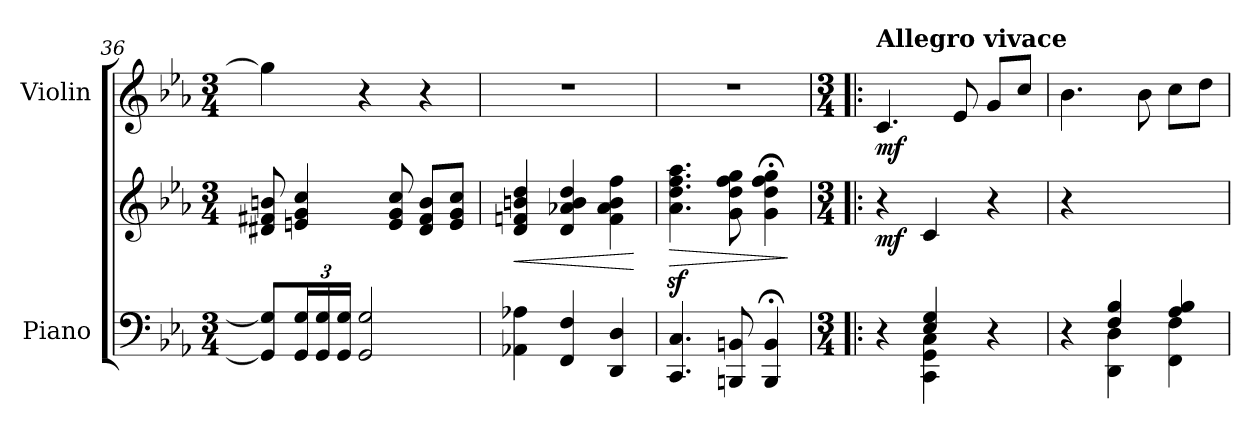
**kern	**kern	**dynam	**kern	**dynam
*part2	*part2	*part2	*part1	*part1
*staff3	*staff2	*staff2/3	*staff1	*staff1
*I"Piano	*	*	*I"Violin	*
*I'Pno	*	*	*I'Vln	*
*clefF4	*clefG2	*	*clefG2	*
*k[b-e-a-]	*k[b-e-a-]	*	*k[b-e-a-]	*
*M3/4	*M3/4	*	*M3/4	*
=36	=36	=36	=36	=36
8GG/] 8G/]L	8d#X/ 8f#X/ 8bn/	.	4gg\]	.
*Xbrackettup	*	*	*	*
24GG/ 24G/L	4en/ 4g/ 4cc/	.	.	.
24GG/ 24G/	.	.	.	.
24GG/ 24G/JJ	.	.	.	.
2GG/ 2G/	.	.	4r	.
.	8e/ 8g/ 8cc/	.	.	.
.	8d#/ 8f#/ 8b/L	.	4r	.
.	8e/ 8g/ 8cc/J	.	.	.
=37	=37	=37	=37	=37
!	!	!LO:HP:b	!	!
4AA-X\ 4A-X\	4d/ 4fn/ 4bn/ 4dd/	<	2.r	.
4FF/ 4F/	4d/ 4a-X/ 4b/ 4dd/	.	.	.
4DD/ 4D/	4f\ 4a-\ 4b\ 4ff\	.	.	.
.	.	[	.	.
=38	=38	=38	=38	=38
!	!	!LO:HP:b	!	!
4.CC/ 4.C/	4.a-\z< 4.dd\z< 4.ff\z< 4.aa-\z<	>	2.r	.
8BBBn/ 8BBn/	8g\ 8dd\ 8ff\ 8gg\	.	.	.
4BBB/;< 4BB/;<	4g\;< 4dd\;< 4ff\;< 4gg\;<	.	.	.
.	.	]	.	.
=39!|:	=39!|:	=39!|:	=39!|:	=39!|:
*M3/4	*M3/4	*	*M3/4	*
*^	*^	*	*	*
!	!	!	!	!	!LO:TX:a:B:t=Allegro vivace	!
!	!	!	!	!LO:DY:b	!	!LO:DY:b
4ryy	4r	4r	4ryy	mf	4.c/	mf
4E-/ 4G/	4CC\ 4GG\ 4C\	4c/	4ryy	.	.	.
.	.	.	.	.	8e-/	.
4ryy	4r	4r	4ryy	.	8g/L	.
.	.	.	.	.	8cc/J	.
*	*	*v	*v	*	*	*
=40	=40	=40	=40	=40	=40
4ryy	4r	4r	.	4.b-\	.
4F/ 4B-/	4DD\ 4D\	2ryy	.	.	.
.	.	.	.	8b-\	.
4A-/ 4B-/	4FF\ 4F\	.	.	8cc\L	.
.	.	.	.	8dd\J	.
*v	*v	*	*	*	*
=	=	=	=	=
*-	*-	*-	*-	*-
